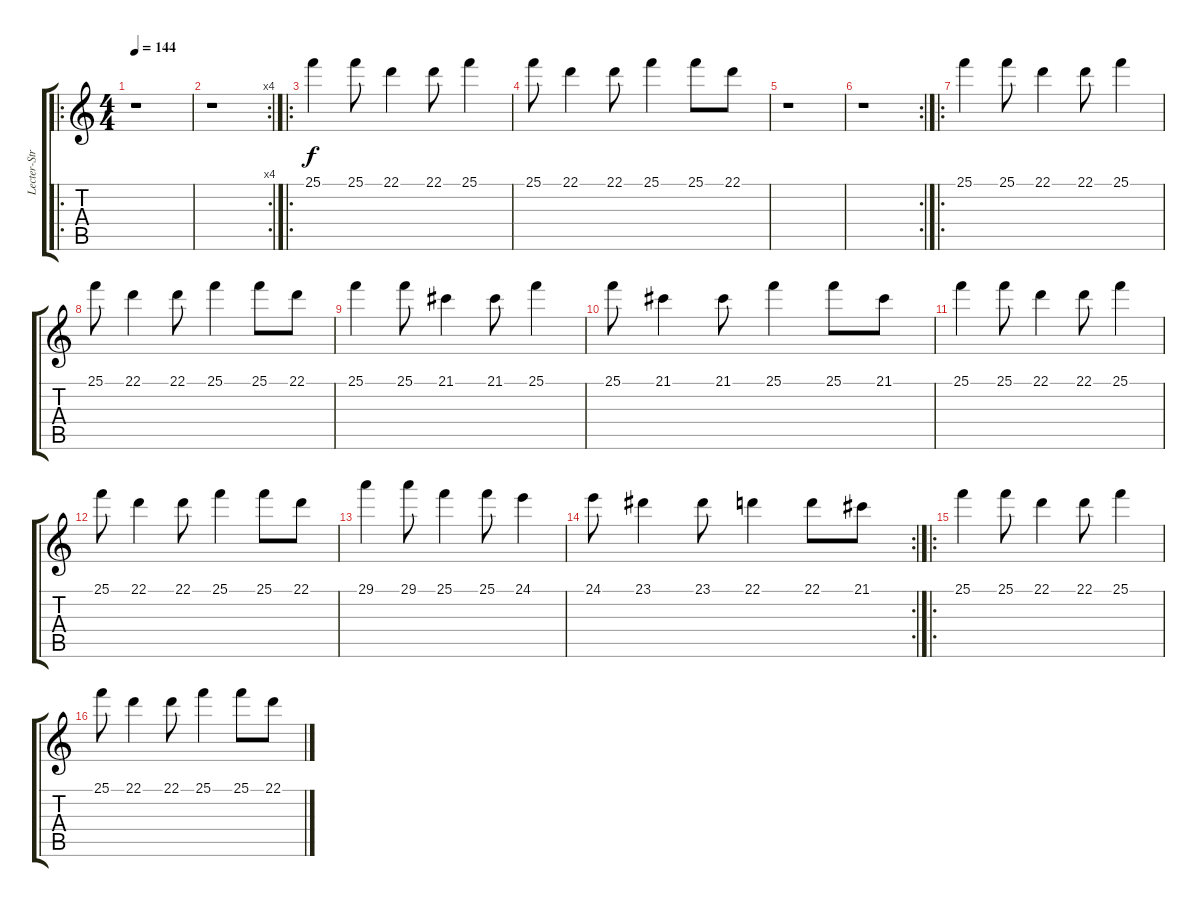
\track ("Lecter-Strings" "Lecter-Str") {instrument stringensemble1}
\staff {score tabs}
\tuning (E4 B3 G3 D3 A2 E2) {hide}
\ro
\ts (4 4)
\tempo 144
\clef g2
\ks c
r.1{dy f instrument stringensemble1} |
\rc 4
r.1 |
\ro
25.1.4 25.1.8 22.1.4 22.1.8 25.1.4 |
25.1.8 22.1.4 22.1.8 25.1.4 25.1.8 22.1.8 |
r.1 |
\rc 2
r.1 |
\ro
25.1.4 25.1.8 22.1.4 22.1.8 25.1.4 |
25.1.8 22.1.4 22.1.8 25.1.4 25.1.8 22.1.8 |
25.1.4 25.1.8 21.1.4 21.1.8 25.1.4 |
25.1.8 21.1.4 21.1.8 25.1.4 25.1.8 21.1.8 |
25.1.4 25.1.8 22.1.4 22.1.8 25.1.4 |
25.1.8 22.1.4 22.1.8 25.1.4 25.1.8 22.1.8 |
29.1.4 29.1.8 25.1.4 25.1.8 24.1.4 |
\rc 2
24.1.8 23.1.4 23.1.8 22.1.4 22.1.8 21.1.8 |
\ro
25.1.4 25.1.8 22.1.4 22.1.8 25.1.4 |
25.1.8 22.1.4 22.1.8 25.1.4 25.1.8 22.1.8
